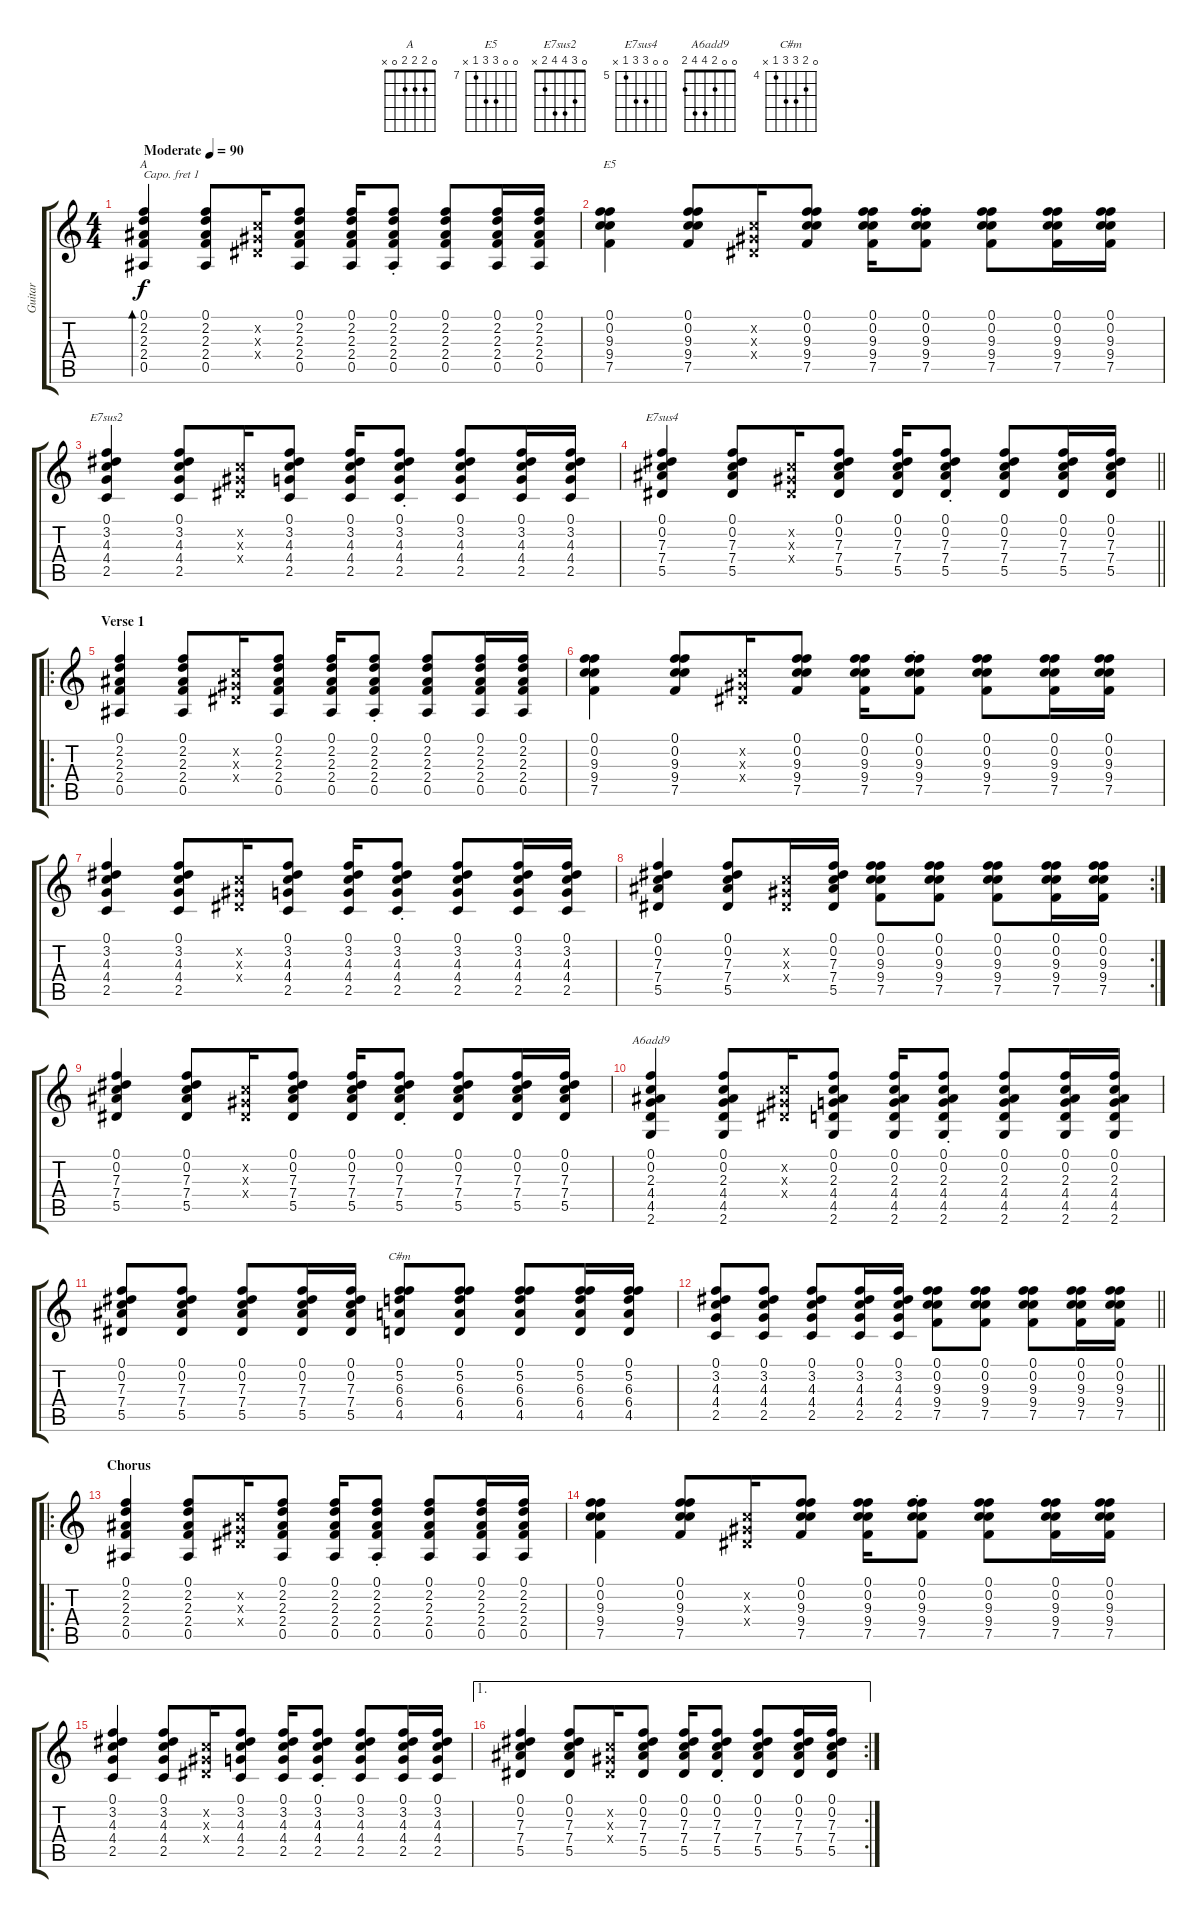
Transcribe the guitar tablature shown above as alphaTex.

\track ("Guitar" "Guitar") {instrument acousticguitarsteel}
\staff {score tabs}
\capo 1
\tuning (E4 B3 G3 D3 A2 E2) {hide}
\chord ("A" 0 2 2 2 0 x)
\chord ("E5" 0 0 9 9 7 x) {firstfret 7}
\chord ("E7sus2" 0 3 4 4 2 x)
\chord ("E7sus4" 0 0 7 7 5 x) {firstfret 5}
\chord ("A6add9" 0 0 2 4 4 2)
\chord ("C#m" 0 5 6 6 4 x) {firstfret 4}
\ts (4 4)
\tempo (90 "Moderate")
\clef g2
\ks c
(0.1 2.2 2.3 2.4 0.5).4{bd 240 ch "A" dy f instrument acousticguitarsteel} (0.1 2.2 2.3 2.4 0.5).8 (0.2{x} 0.3{x} 0.4{x}).16 (0.1 2.2 2.3 2.4 0.5).8 (0.1 2.2 2.3 2.4 0.5).16 (0.1{st} 2.2{st} 2.3{st} 2.4{st} 0.5{st}).8 (0.1 2.2 2.3 2.4 0.5).8 (0.1 2.2 2.3 2.4 0.5).16 (0.1 2.2 2.3 2.4 0.5).16 |
(0.1 0.2 9.3 9.4 7.5).4{ch "E5"} (0.1 0.2 9.3 9.4 7.5).8 (0.2{x} 0.3{x} 0.4{x}).16 (0.1 0.2 9.3 9.4 7.5).8 (0.1 0.2 9.3 9.4 7.5).16 (0.1{st} 0.2{st} 9.3{st} 9.4{st} 7.5{st}).8 (0.1 0.2 9.3 9.4 7.5).8 (0.1 0.2 9.3 9.4 7.5).16 (0.1 0.2 9.3 9.4 7.5).16 |
(0.1 3.2 4.3 4.4 2.5).4{ch "E7sus2"} (0.1 3.2 4.3 4.4 2.5).8 (0.2{x} 0.3{x} 0.4{x}).16 (0.1 3.2 4.3 4.4 2.5).8 (0.1 3.2 4.3 4.4 2.5).16 (0.1{st} 3.2{st} 4.3{st} 4.4{st} 2.5{st}).8 (0.1 3.2 4.3 4.4 2.5).8 (0.1 3.2 4.3 4.4 2.5).16 (0.1 3.2 4.3 4.4 2.5).16 |
\barLineRight lightlight
(0.1 0.2 7.3 7.4 5.5).4{ch "E7sus4"} (0.1 0.2 7.3 7.4 5.5).8 (0.2{x} 0.3{x} 0.4{x}).16 (0.1 0.2 7.3 7.4 5.5).8 (0.1 0.2 7.3 7.4 5.5).16 (0.1{st} 0.2{st} 7.3{st} 7.4{st} 5.5{st}).8 (0.1 0.2 7.3 7.4 5.5).8 (0.1 0.2 7.3 7.4 5.5).16 (0.1 0.2 7.3 7.4 5.5).16 |
\ro
\section ("" "Verse 1")
(0.1 2.2 2.3 2.4 0.5).4 (0.1 2.2 2.3 2.4 0.5).8 (0.2{x} 0.3{x} 0.4{x}).16 (0.1 2.2 2.3 2.4 0.5).8 (0.1 2.2 2.3 2.4 0.5).16 (0.1{st} 2.2{st} 2.3{st} 2.4{st} 0.5{st}).8 (0.1 2.2 2.3 2.4 0.5).8 (0.1 2.2 2.3 2.4 0.5).16 (0.1 2.2 2.3 2.4 0.5).16 |
(0.1 0.2 9.3 9.4 7.5).4 (0.1 0.2 9.3 9.4 7.5).8 (0.2{x} 0.3{x} 0.4{x}).16 (0.1 0.2 9.3 9.4 7.5).8 (0.1 0.2 9.3 9.4 7.5).16 (0.1{st} 0.2{st} 9.3{st} 9.4{st} 7.5{st}).8 (0.1 0.2 9.3 9.4 7.5).8 (0.1 0.2 9.3 9.4 7.5).16 (0.1 0.2 9.3 9.4 7.5).16 |
(0.1 3.2 4.3 4.4 2.5).4 (0.1 3.2 4.3 4.4 2.5).8 (0.2{x} 0.3{x} 0.4{x}).16 (0.1 3.2 4.3 4.4 2.5).8 (0.1 3.2 4.3 4.4 2.5).16 (0.1{st} 3.2{st} 4.3{st} 4.4{st} 2.5{st}).8 (0.1 3.2 4.3 4.4 2.5).8 (0.1 3.2 4.3 4.4 2.5).16 (0.1 3.2 4.3 4.4 2.5).16 |
\rc 2
(0.1 0.2 7.3 7.4 5.5).4 (0.1 0.2 7.3 7.4 5.5).8 (0.2{x} 0.3{x} 0.4{x}).16 (0.1 0.2 7.3 7.4 5.5).16 (0.1 0.2 9.3 9.4 7.5).8 (0.1 0.2 9.3 9.4 7.5).8 (0.1 0.2 9.3 9.4 7.5).8 (0.1 0.2 9.3 9.4 7.5).16 (0.1 0.2 9.3 9.4 7.5).16 |
(0.1 0.2 7.3 7.4 5.5).4 (0.1 0.2 7.3 7.4 5.5).8 (0.2{x} 0.3{x} 0.4{x}).16 (0.1 0.2 7.3 7.4 5.5).8 (0.1 0.2 7.3 7.4 5.5).16 (0.1{st} 0.2{st} 7.3{st} 7.4{st} 5.5{st}).8 (0.1 0.2 7.3 7.4 5.5).8 (0.1 0.2 7.3 7.4 5.5).16 (0.1 0.2 7.3 7.4 5.5).16 |
(0.1 0.2 2.3 4.4 4.5 2.6).4{ch "A6add9"} (0.1 0.2 2.3 4.4 4.5 2.6).8 (0.2{x} 0.3{x} 0.4{x}).16 (0.1 0.2 2.3 4.4 4.5 2.6).8 (0.1 0.2 2.3 4.4 4.5 2.6).16 (0.1{st} 0.2{st} 2.3{st} 4.4{st} 4.5{st} 2.6).8 (0.1 0.2 2.3 4.4 4.5 2.6).8 (0.1 0.2 2.3 4.4 4.5 2.6).16 (0.1 0.2 2.3 4.4 4.5 2.6).16 |
(0.1 0.2 7.3 7.4 5.5).8 (0.1 0.2 7.3 7.4 5.5).8 (0.1 0.2 7.3 7.4 5.5).8 (0.1 0.2 7.3 7.4 5.5).16 (0.1 0.2 7.3 7.4 5.5).16 (0.1 5.2 6.3 6.4 4.5).8{ch "C#m"} (0.1 5.2 6.3 6.4 4.5).8 (0.1 5.2 6.3 6.4 4.5).8 (0.1 5.2 6.3 6.4 4.5).16 (0.1 5.2 6.3 6.4 4.5).16 |
\barLineRight lightlight
(0.1 3.2 4.3 4.4 2.5).8 (0.1 3.2 4.3 4.4 2.5).8 (0.1 3.2 4.3 4.4 2.5).8 (0.1 3.2 4.3 4.4 2.5).16 (0.1 3.2 4.3 4.4 2.5).16 (0.1 0.2 9.3 9.4 7.5).8 (0.1 0.2 9.3 9.4 7.5).8 (0.1 0.2 9.3 9.4 7.5).8 (0.1 0.2 9.3 9.4 7.5).16 (0.1 0.2 9.3 9.4 7.5).16 |
\ro
\section ("" "Chorus")
(0.1 2.2 2.3 2.4 0.5).4 (0.1 2.2 2.3 2.4 0.5).8 (0.2{x} 0.3{x} 0.4{x}).16 (0.1 2.2 2.3 2.4 0.5).8 (0.1 2.2 2.3 2.4 0.5).16 (0.1{st} 2.2{st} 2.3{st} 2.4{st} 0.5{st}).8 (0.1 2.2 2.3 2.4 0.5).8 (0.1 2.2 2.3 2.4 0.5).16 (0.1 2.2 2.3 2.4 0.5).16 |
(0.1 0.2 9.3 9.4 7.5).4 (0.1 0.2 9.3 9.4 7.5).8 (0.2{x} 0.3{x} 0.4{x}).16 (0.1 0.2 9.3 9.4 7.5).8 (0.1 0.2 9.3 9.4 7.5).16 (0.1{st} 0.2{st} 9.3{st} 9.4{st} 7.5{st}).8 (0.1 0.2 9.3 9.4 7.5).8 (0.1 0.2 9.3 9.4 7.5).16 (0.1 0.2 9.3 9.4 7.5).16 |
(0.1 3.2 4.3 4.4 2.5).4 (0.1 3.2 4.3 4.4 2.5).8 (0.2{x} 0.3{x} 0.4{x}).16 (0.1 3.2 4.3 4.4 2.5).8 (0.1 3.2 4.3 4.4 2.5).16 (0.1{st} 3.2{st} 4.3{st} 4.4{st} 2.5{st}).8 (0.1 3.2 4.3 4.4 2.5).8 (0.1 3.2 4.3 4.4 2.5).16 (0.1 3.2 4.3 4.4 2.5).16 |
\ae 1
\rc 2
(0.1 0.2 7.3 7.4 5.5).4 (0.1 0.2 7.3 7.4 5.5).8 (0.2{x} 0.3{x} 0.4{x}).16 (0.1 0.2 7.3 7.4 5.5).8 (0.1 0.2 7.3 7.4 5.5).16 (0.1{st} 0.2{st} 7.3{st} 7.4{st} 5.5{st}).8 (0.1 0.2 7.3 7.4 5.5).8 (0.1 0.2 7.3 7.4 5.5).16 (0.1 0.2 7.3 7.4 5.5).16
